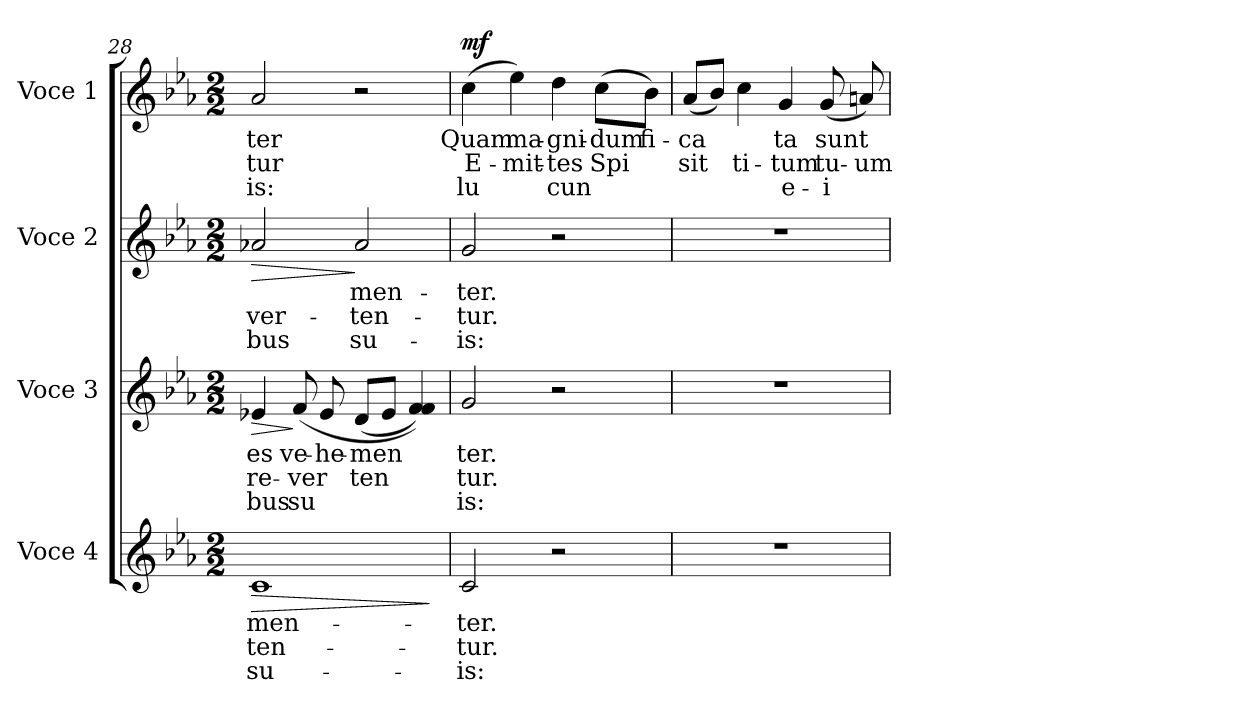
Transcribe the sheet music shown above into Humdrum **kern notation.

**kern	**text	**text	**text	**dynam	**kern	**text	**text	**text	**dynam	**kern	**text	**text	**text	**dynam	**kern	**text	**text	**text	**dynam
*part4	*part4	*part4	*part4	*part4	*part3	*part3	*part3	*part3	*part3	*part2	*part2	*part2	*part2	*part2	*part1	*part1	*part1	*part1	*part1
*staff4	*staff4	*staff4	*staff4	*staff4	*staff3	*staff3	*staff3	*staff3	*staff3	*staff2	*staff2	*staff2	*staff2	*staff2	*staff1	*staff1	*staff1	*staff1	*staff1
*I"Voce 4	*	*	*	*	*I"Voce 3	*	*	*	*	*I"Voce 2	*	*	*	*	*I"Voce 1	*	*	*	*
*I'V.4	*	*	*	*	*I'V.3	*	*	*	*	*I'V.2	*	*	*	*	*I'V.1	*	*	*	*
*clefG2	*	*	*	*	*clefG2	*	*	*	*	*clefG2	*	*	*	*	*clefG2	*	*	*	*
*k[b-e-a-]	*	*	*	*	*k[b-e-a-]	*	*	*	*	*k[b-e-a-]	*	*	*	*	*k[b-e-a-]	*	*	*	*
*E-:	*	*	*	*	*E-:	*	*	*	*	*E-:	*	*	*	*	*E-:	*	*	*	*
*M2/2	*	*	*	*	*M2/2	*	*	*	*	*M2/2	*	*	*	*	*M2/2	*	*	*	*
=28	=28	=28	=28	=28	=28	=28	=28	=28	=28	=28	=28	=28	=28	=28	=28	=28	=28	=28	=28
!	!LO:LY:b:cj	!LO:LY:b:cj	!LO:LY:b:cj	!LO:HP:b	!	!LO:LY:b:cj	!LO:LY:b:cj	!LO:LY:b:cj	!LO:HP:b	!	!LO:LY:b:cj	!LO:LY:b:cj	!LO:LY:b:cj	!LO:HP:b	!	!LO:LY:b:cj	!LO:LY:b:cj	!LO:LY:b:cj	!
1c	men-	-ten-	-su-	>	4e-X/	-es	re-	-bus	>	2a-X/	-	ver-	-bus	>	2a-/	ter	tur	is:	.
!	!	!	!	!	!	!LO:LY:b:cj	!LO:LY:b:cj	!LO:LY:b:cj	!	!	!	!	!	!	!	!	!	!	!
.	.	.	.	.	(<8f/	ve-	-ver-	-su-	]	.	.	.	.	.	.	.	.	.	.
!	!	!	!	!	!	!LO:LY:b:cj	!LO:LY:b:cj	!LO:LY:b:cj	!	!	!	!	!	!	!	!	!	!	!
.	.	.	.	.	8e-/	-he-	--	--	.	.	.	.	.	.	.	.	.	.	.
!	!	!	!	!	!	!LO:LY:b:cj	!LO:LY:b:cj	!LO:LY:b:cj	!	!	!LO:LY:b:cj	!LO:LY:b:cj	!LO:LY:b:cj	!	!	!	!	!	!
.	.	.	.	.	(<8d/L	-men-	-ten-	--	.	2a-/	men-	-ten-	-su-	]	2r	.	.	.	.
!	!	!	!	!	!	!LO:LY:b:cj	!LO:LY:b:cj	!LO:LY:b:cj	!	!	!	!	!	!	!	!	!	!	!
.	.	.	.	.	8e-/J	--	--	--	.	.	.	.	.	.	.	.	.	.	.
!	!	!	!	!	!	!LO:LY:b:cj	!LO:LY:b:cj	!LO:LY:b:cj	!	!	!	!	!	!	!	!	!	!	!
.	.	.	.	.	4f/ 4f/))	--	--	--	.	.	.	.	.	.	.	.	.	.	.
.	.	.	.	]	.	.	.	.	.	.	.	.	.	.	.	.	.	.	.
=29	=29	=29	=29	=29	=29	=29	=29	=29	=29	=29	=29	=29	=29	=29	=29	=29	=29	=29	=29
!	!LO:LY:b:cj	!LO:LY:b:cj	!LO:LY:b:cj	!	!	!LO:LY:b:cj	!LO:LY:b:cj	!LO:LY:b:cj	!	!	!LO:LY:b:cj	!LO:LY:b:cj	!LO:LY:b:cj	!	!	!LO:LY:b:cj	!LO:LY:b:cj	!LO:LY:b:cj	!LO:DY:a
2c/	-ter.	tur.	is:	.	2g/	-ter.	tur.	is:	.	2g/	-ter.	tur.	is:	.	(>4cc\	Quam	E-	-lu-	mf
!	!	!	!	!	!	!	!	!	!	!	!	!	!	!	!	!LO:LY:b:cj	!LO:LY:b:cj	!LO:LY:b:cj	!
.	.	.	.	.	.	.	.	.	.	.	.	.	.	.	4ee-\)	-ma-	-mit-	-	.
!	!	!	!	!	!	!	!	!	!	!	!	!	!	!	!	!LO:LY:b:cj	!LO:LY:b:cj	!LO:LY:b:cj	!
2r	.	.	.	.	2r	.	.	.	.	2r	.	.	.	.	4dd\	gni-	-tes	cun-	.
!	!	!	!	!	!	!	!	!	!	!	!	!	!	!	!	!LO:LY:b:cj	!LO:LY:b:cj	!LO:LY:b:cj	!
.	.	.	.	.	.	.	.	.	.	.	.	.	.	.	(>8cc\L	-dum	Spi-	--	.
!	!	!	!	!	!	!	!	!	!	!	!	!	!	!	!	!LO:LY:b:cj	!LO:LY:b:cj	!LO:LY:b:cj	!
.	.	.	.	.	.	.	.	.	.	.	.	.	.	.	8b-\J)	-fi-	--	--	.
!!LO:LB:g=z
=30	=30	=30	=30	=30	=30	=30	=30	=30	=30	=30	=30	=30	=30	=30	=30	=30	=30	=30	=30
!	!	!	!	!	!	!	!	!	!	!	!	!	!	!	!	!LO:LY:b:cj	!LO:LY:b:cj	!LO:LY:b:cj	!
1r	.	.	.	.	1r	.	.	.	.	1r	.	.	.	.	(>8a-/L	-ca-	-sit	.	.
!	!	!	!	!	!	!	!	!	!	!	!	!	!	!	!	!LO:LY:b:cj	!LO:LY:b:cj	!LO:LY:b:cj	!
.	.	.	.	.	.	.	.	.	.	.	.	.	.	.	8b-/J)	-	-	.	.
!	!	!	!	!	!	!	!	!	!	!	!	!	!	!	!	!LO:LY:b:cj	!LO:LY:b:cj	!LO:LY:b:cj	!
.	.	.	.	.	.	.	.	.	.	.	.	.	.	.	4cc\	-	-ti-	-	.
!	!	!	!	!	!	!	!	!	!	!	!	!	!	!	!	!LO:LY:b:cj	!LO:LY:b:cj	!LO:LY:b:cj	!
.	.	.	.	.	.	.	.	.	.	.	.	.	.	.	4g/	ta	tum	e-	.
!	!	!	!	!	!	!	!	!	!	!	!	!	!	!	!	!LO:LY:b:cj	!LO:LY:b:cj	!LO:LY:b:cj	!
.	.	.	.	.	.	.	.	.	.	.	.	.	.	.	(<8g/	-sunt-	-tu-	-i	.
!	!	!	!	!	!	!	!	!	!	!	!	!	!	!	!	!LO:LY:b:cj	!LO:LY:b:cj	!LO:LY:b:cj	!
.	.	.	.	.	.	.	.	.	.	.	.	.	.	.	8an/)	-	-um	.	.
=	=	=	=	=	=	=	=	=	=	=	=	=	=	=	=	=	=	=	=
*-	*-	*-	*-	*-	*-	*-	*-	*-	*-	*-	*-	*-	*-	*-	*-	*-	*-	*-	*-
